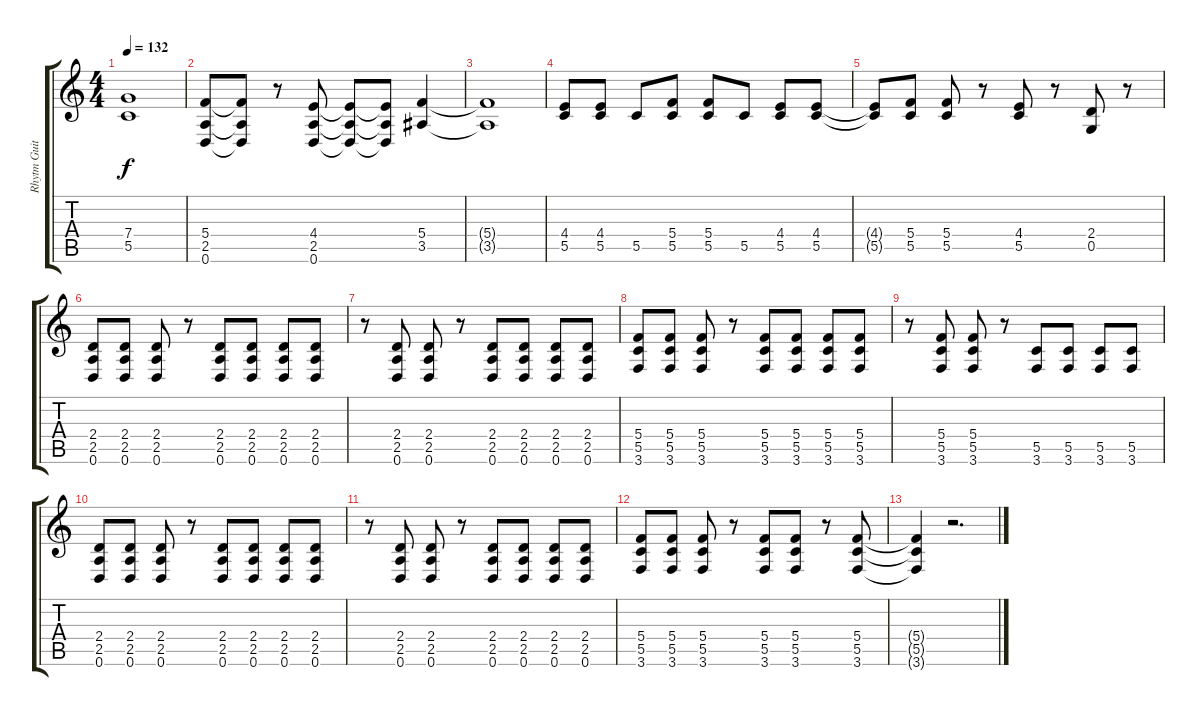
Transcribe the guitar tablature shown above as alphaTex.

\track ("Rhytm Guitar" "Rhytm Guit") {instrument distortionguitar}
\staff {score tabs}
\tuning (D4 A3 F3 C3 G2 D2) {hide}
\ts (4 4)
\tempo 132
\clef g2
\ks c
(7.4{t} 5.5{t}).1{dy f} |
(5.4 2.5 0.6).8 (5.4{t} 2.5{t} 0.6{t}).8 r.8 (4.4 2.5 0.6).8 (4.4{t} 2.5{t} 0.6{t}).8 (4.4{t} 2.5{t} 0.6{t}).8 (5.4 3.5).4 |
(5.4{t} 3.5{t}).1 |
(4.4 5.5).8 (4.4 5.5).8 5.5.8 (5.4 5.5).8 (5.4 5.5).8 5.5.8 (4.4 5.5).8 (4.4 5.5).8 |
(4.4{t} 5.5{t}).8 (5.4 5.5).8 (5.4 5.5).8 r.8 (4.4 5.5).8 r.8 (2.4 0.5).8 r.8 |
(2.4 2.5 0.6).8 (2.4 2.5 0.6).8 (2.4 2.5 0.6).8 r.8 (2.4 2.5 0.6).8 (2.4 2.5 0.6).8 (2.4 2.5 0.6).8 (2.4 2.5 0.6).8 |
r.8 (2.4 2.5 0.6).8 (2.4 2.5 0.6).8 r.8 (2.4 2.5 0.6).8 (2.4 2.5 0.6).8 (2.4 2.5 0.6).8 (2.4 2.5 0.6).8 |
(5.4 5.5 3.6).8 (5.4 5.5 3.6).8 (5.4 5.5 3.6).8 r.8 (5.4 5.5 3.6).8 (5.4 5.5 3.6).8 (5.4 5.5 3.6).8 (5.4 5.5 3.6).8 |
r.8 (5.4 5.5 3.6).8 (5.4 5.5 3.6).8 r.8 (5.5 3.6).8 (5.5 3.6).8 (5.5 3.6).8 (5.5 3.6).8 |
(2.4 2.5 0.6).8 (2.4 2.5 0.6).8 (2.4 2.5 0.6).8 r.8 (2.4 2.5 0.6).8 (2.4 2.5 0.6).8 (2.4 2.5 0.6).8 (2.4 2.5 0.6).8 |
r.8 (2.4 2.5 0.6).8 (2.4 2.5 0.6).8 r.8 (2.4 2.5 0.6).8 (2.4 2.5 0.6).8 (2.4 2.5 0.6).8 (2.4 2.5 0.6).8 |
(5.4 5.5 3.6).8 (5.4 5.5 3.6).8 (5.4 5.5 3.6).8 r.8 (5.4 5.5 3.6).8 (5.4 5.5 3.6).8 r.8 (5.4 5.5 3.6).8 |
(5.4{t} 5.5{t} 3.6{t}).4 r.2{d}
